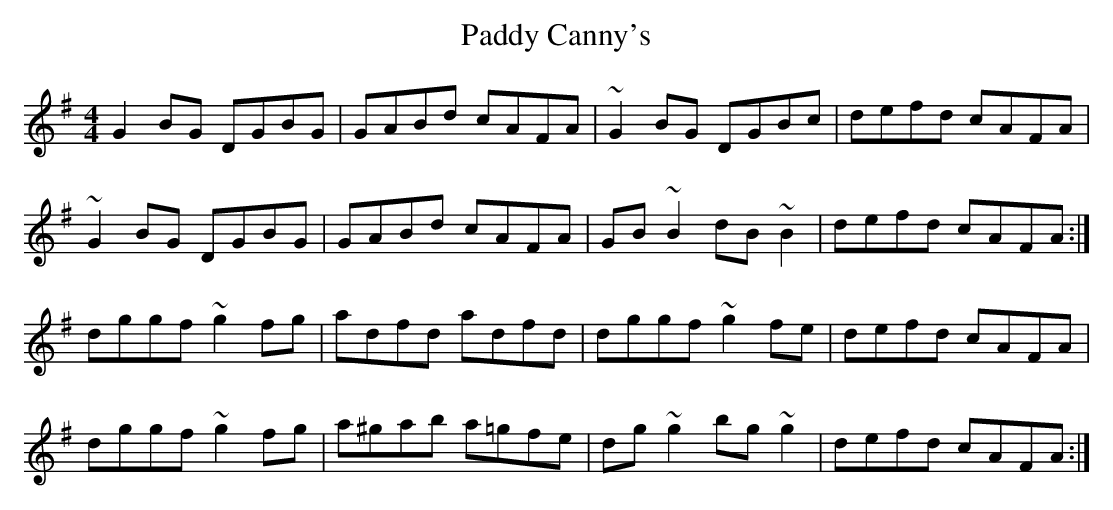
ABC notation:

X:1
T:Paddy Canny's
L:1/8
M:4/4
K:G
G2 BG DGBG|GABd cAFA|~G2 BG DGBc|defd cAFA|
~G2 BG DGBG| GABd cAFA|GB ~B2 dB ~B2|defd cAFA:|
dggf ~g2 fg| adfd adfd| dggf ~g2 fe| defd cAFA|
dggf ~g2 fg|a^gab a=gfe|dg ~g2 bg ~g2|defd cAFA:|
